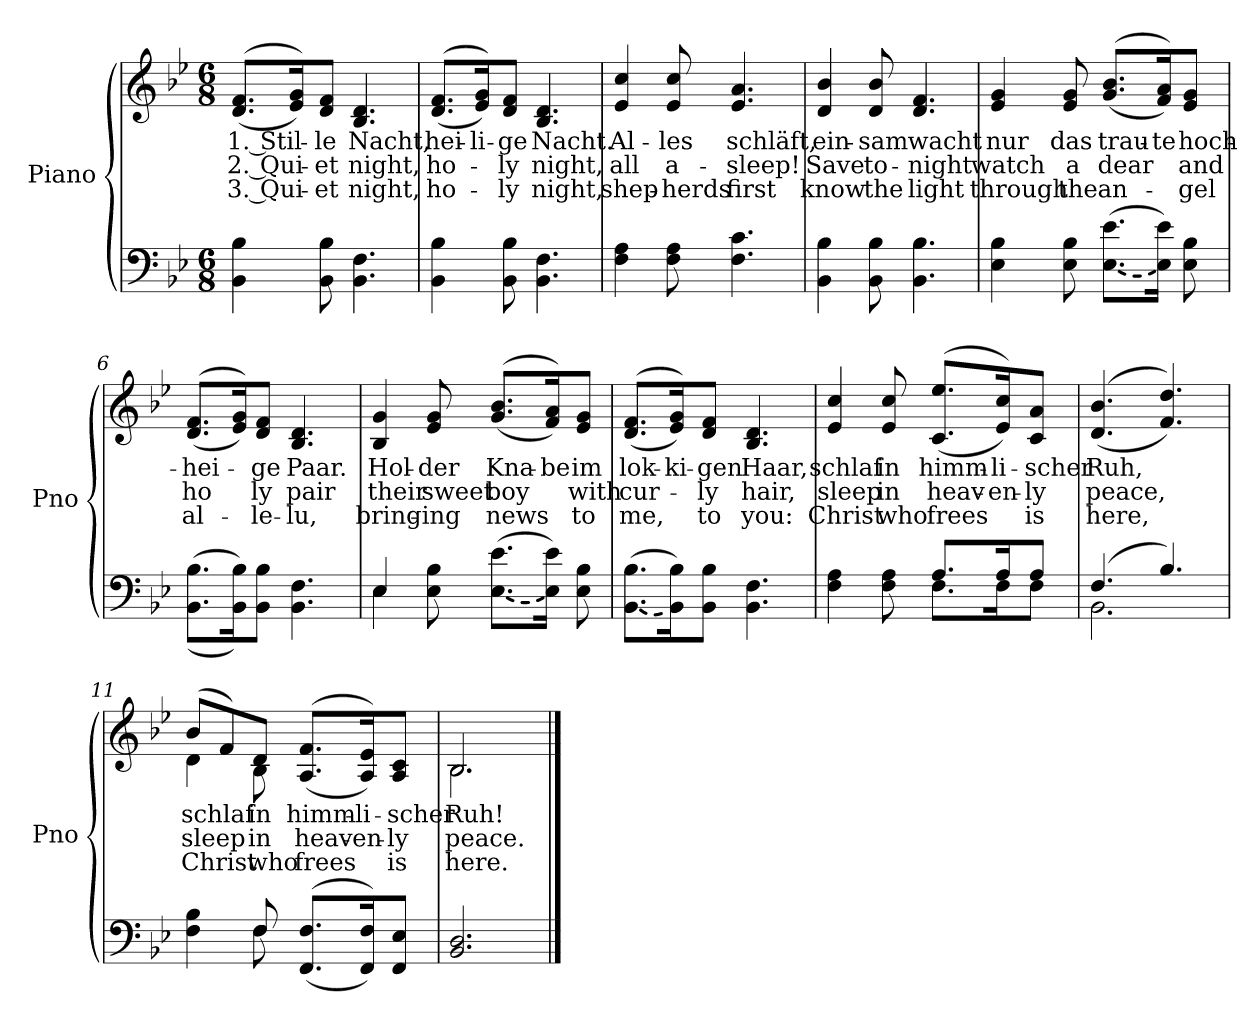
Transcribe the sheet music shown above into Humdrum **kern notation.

**kern	**kern	**text	**text	**text
*part2	*part1	*part1	*part1	*part1
*staff2	*staff1	*staff1	*staff1	*staff1
*I"Piano	*I"Piano	*	*	*
*I'Pno	*I'Pno	*	*	*
*clefF4	*clefG2	*	*	*
*k[b-e-]	*k[b-e-]	*	*	*
*M6/8	*M6/8	*	*	*
*MM66	*MM66	*	*	*
=1	=1	=1	=1	=1
!	!	!LO:LY:b	!LO:LY:b	!LO:LY:b
4BB-\ 4B-\	(<(>8.d/ 8.f/L	1. Stil-	2. Qui-	3. Qui-
.	16e-/ 16g/K))	.	.	.
!	!	!LO:LY:b	!LO:LY:b	!LO:LY:b
8BB-\ 8B-\	8d/ 8f/J	-le	-et	-et
!	!	!LO:LY:b	!LO:LY:b	!LO:LY:b
4.BB-\ 4.F\	4.B-/ 4.d/	Nacht,	night,	night,
=2	=2	=2	=2	=2
!	!	!LO:LY:b	!LO:LY:b	!LO:LY:b
4BB-\ 4B-\	(<(>8.d/ 8.f/L	hei-	ho-	ho-
!	!	!LO:LY:b	!	!
.	16e-/ 16g/K))	-li-	.	.
!	!	!LO:LY:b	!LO:LY:b	!LO:LY:b
8BB-\ 8B-\	8d/ 8f/J	-ge	-ly	-ly
!	!	!LO:LY:b	!LO:LY:b	!LO:LY:b
4.BB-\ 4.F\	4.B-/ 4.d/	Nacht.	night,	night,
=3	=3	=3	=3	=3
!	!	!LO:LY:b	!LO:LY:b	!LO:LY:b
4F\ 4A\	4e-/ 4cc/	Al-	all	shep-
!	!	!LO:LY:b	!LO:LY:b	!LO:LY:b
8F\ 8A\	8e-/ 8cc/	-les	a-	-herds
!	!	!LO:LY:b	!LO:LY:b	!LO:LY:b
4.F\ 4.c\	4.e-/ 4.a/	schläft,	-sleep!	first
!!LO:LB:g=z
=4	=4	=4	=4	=4
!	!	!LO:LY:b	!LO:LY:b	!LO:LY:b
4BB-\ 4B-\	4d/ 4b-/	ein-	Save	know
!	!	!LO:LY:b	!LO:LY:b	!LO:LY:b
8BB-\ 8B-\	8d/ 8b-/	-sam	to-	the
!	!	!LO:LY:b	!LO:LY:b	!LO:LY:b
4.BB-\ 4.B-\	4.d/ 4.f/	wacht	-night	light
=5	=5	=5	=5	=5
!	!	!LO:LY:b	!LO:LY:b	!LO:LY:b
4E-\ 4B-\	4e-/ 4g/	nur	watch	through
!	!	!LO:LY:b	!LO:LY:b	!LO:LY:b
8E-\ 8B-\	8e-/ 8g/	das	a	the
!LO:T:n=1:dash	!	!LO:LY:b	!LO:LY:b	!LO:LY:b
([8.E-\ 8.e-\L	(<(>8.g/ 8.b-/L	trau-	dear	an-
!	!	!LO:LY:b	!	!
16E-\] 16e-\Jk)	16f/ 16a/K))	-te	.	.
!	!	!LO:LY:b	!LO:LY:b	!LO:LY:b
8E-\ 8B-\	8e-/ 8g/J	hoch-	and	-gel
=6	=6	=6	=6	=6
!	!	!LO:LY:b	!LO:LY:b	!LO:LY:b
(<(>8.BB-\ 8.B-\L	(<(>8.d/ 8.f/L	-hei-	ho	al-
16BB-\ 16B-\K))	16e-/ 16g/K))	.	.	.
!	!	!LO:LY:b	!LO:LY:b	!LO:LY:b
8BB-\ 8B-\J	8d/ 8f/J	-ge	-ly	-le-
!	!	!LO:LY:b	!LO:LY:b	!LO:LY:b
4.BB-\ 4.F\	4.B-/ 4.d/	Paar.	pair	-lu,
!!LO:LB:g=z
=7	=7	=7	=7	=7
*^	*	*	*	*
!	!	!	!LO:LY:b	!LO:LY:b	!LO:LY:b
4E-/	4E-\	4B-/ 4g/	Hol-	their	bring-
!	!	!	!LO:LY:b	!LO:LY:b	!LO:LY:b
8E-\ 8B-\	2ryy	8e-/ 8g/	-der	sweet	-ing
!LO:T:n=1:dash	!	!	!LO:LY:b	!LO:LY:b	!LO:LY:b
([8.E-\ 8.e-\L	.	(<(>8.g/ 8.b-/L	Kna-	boy	news
!	!	!	!LO:LY:b	!	!
16E-\] 16e-\Jk)	.	16f/ 16a/K))	-be	.	.
!	!	!	!LO:LY:b	!LO:LY:b	!LO:LY:b
8E-\ 8B-\	.	8e-/ 8g/J	im	with	to
*v	*v	*	*	*	*
=8	=8	=8	=8	=8
!LO:T:n=1:dash	!	!LO:LY:b	!LO:LY:b	!LO:LY:b
([8.BB-\ 8.B-\L	(<(>8.d/ 8.f/L	lok-	cur-	me,
!	!	!LO:LY:b	!	!
16BB-\] 16B-\K)	16e-/ 16g/K))	-ki-	.	.
!	!	!LO:LY:b	!LO:LY:b	!LO:LY:b
8BB-\ 8B-\J	8d/ 8f/J	-gen	-ly	to
!	!	!LO:LY:b	!LO:LY:b	!LO:LY:b
4.BB-\ 4.F\	4.B-/ 4.d/	Haar,	hair,	you:
=9	=9	=9	=9	=9
*^	*	*	*	*
!	!	!	!LO:LY:b	!LO:LY:b	!LO:LY:b
4F\ 4A\	4.ryy	4e-/ 4cc/	schlaf	sleep	Christ
!	!	!	!LO:LY:b	!LO:LY:b	!LO:LY:b
8F\ 8A\	.	8e-/ 8cc/	in	in	who
!	!	!	!LO:LY:b	!LO:LY:b	!LO:LY:b
8.A/L	8.F\L	(>(<8.c/ 8.ee-/L	himm-	heav-	frees
!	!	!	!LO:LY:b	!LO:LY:b	!
16A/K	16F\K	16e-/ 16cc/K))	-li-	-en-	.
!	!	!	!LO:LY:b	!LO:LY:b	!LO:LY:b
8A/J	8F\J	8c/ 8a/J	-scher	-ly	is
!!LO:LB:g=z
=10	=10	=10	=10	=10	=10
!	!	!	!LO:LY:b	!LO:LY:b	!LO:LY:b
(4.F/	2.BB-\	(<(>4.d/ 4.b-/	Ruh,	peace,	here,
4.B-/)	.	4.f/ 4.dd/))	.	.	.
=11	=11	=11	=11	=11	=11
!	!	!	!LO:LY:b	!LO:LY:b	!LO:LY:b
*	*	*^	*	*	*
4F\ 4B-\	4ryy	(>8b-/L	4d\	schlaf	sleep	Christ
.	.	8f/)	.	.	.	.
!	!	!	!	!LO:LY:b	!LO:LY:b	!LO:LY:b
8F\	8F/	8d/J	8B-\	in	in	who
!	!	!	!	!LO:LY:b	!LO:LY:b	!LO:LY:b
(>(<8.FF/ 8.F/L	4.ryy	(<(>8.A/ 8.f/L	4.ryy	himm-	heav-	frees
!	!	!	!	!LO:LY:b	!LO:LY:b	!
16FF/ 16F/K))	.	16A/ 16e-/K))	.	-li-	-en-	.
!	!	!	!	!LO:LY:b	!LO:LY:b	!LO:LY:b
8FF/ 8E-/J	.	8A/ 8c/J	.	-scher	-ly	is
*v	*v	*	*	*	*	*
=12	=12	=12	=12	=12	=12
!	!	!	!LO:LY:b	!LO:LY:b	!LO:LY:b
2.BB-/ 2.D/	2.B-/	2.B-\	Ruh!	peace.	here.
*	*v	*v	*	*	*
==	==	==	==	==
*-	*-	*-	*-	*-
